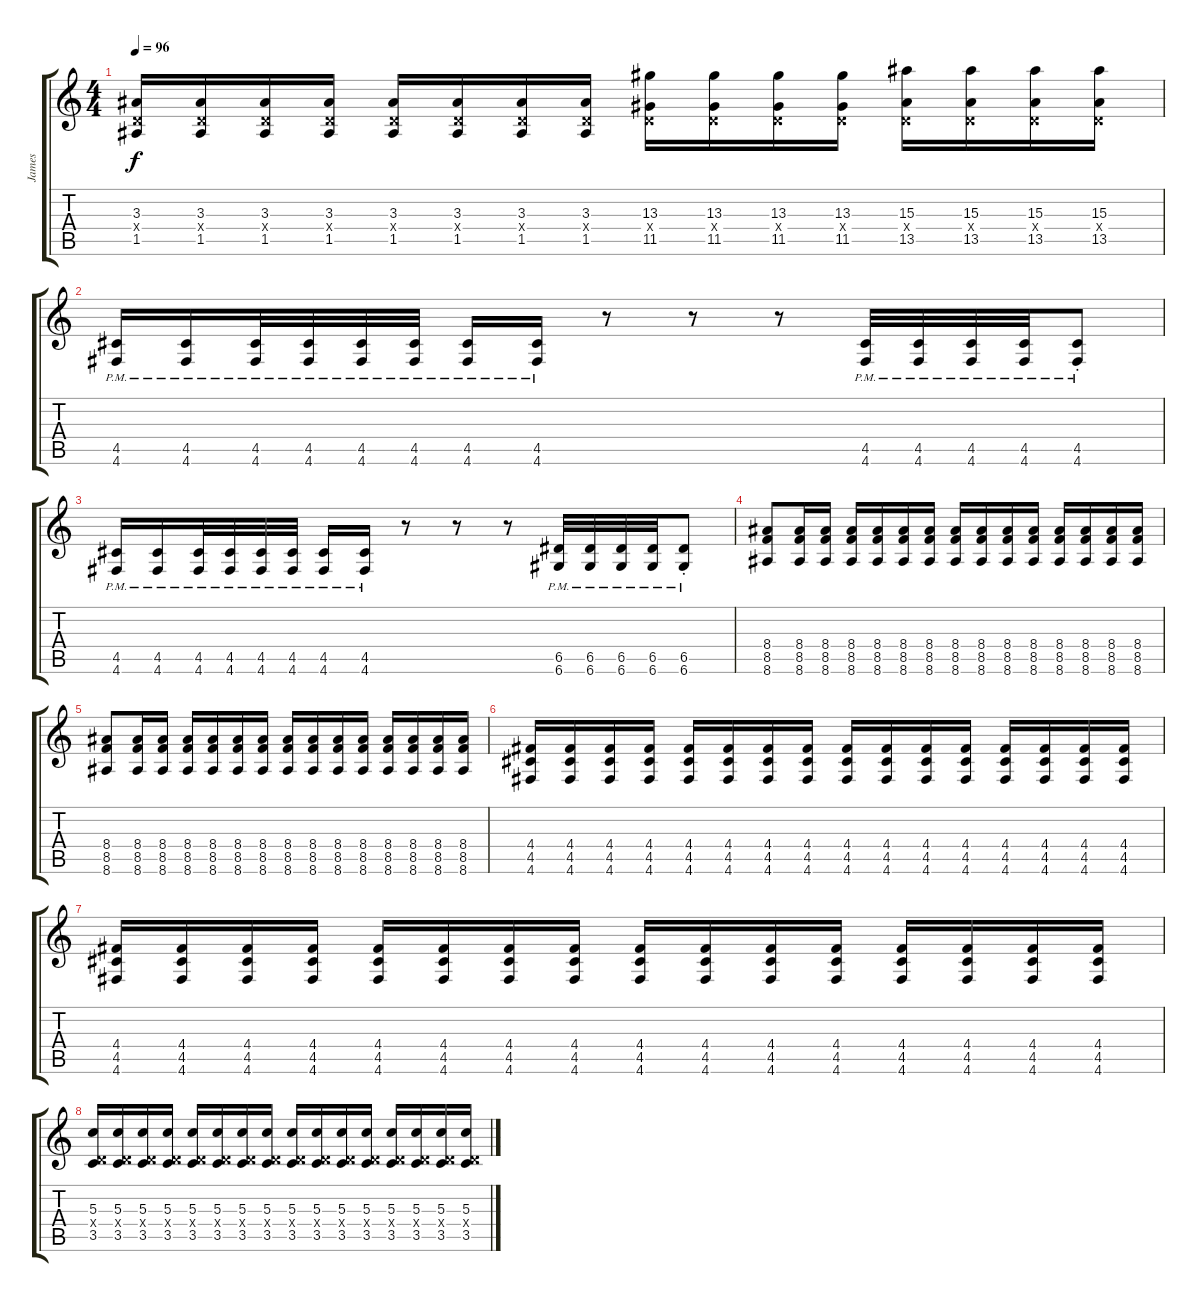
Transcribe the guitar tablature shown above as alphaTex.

\track ("James" "James") {instrument overdrivenguitar}
\staff {score tabs}
\tuning (E4 B3 G3 D3 A2 D2) {hide}
\ts (4 4)
\tempo 96
\clef g2
\ks c
(3.3 0.4{x} 1.5).16{dy f} (3.3 0.4{x} 1.5).16 (3.3 0.4{x} 1.5).16 (3.3 0.4{x} 1.5).16 (3.3 0.4{x} 1.5).16 (3.3 0.4{x} 1.5).16 (3.3 0.4{x} 1.5).16 (3.3 0.4{x} 1.5).16 (13.3 0.4{x} 11.5).16 (13.3 0.4{x} 11.5).16 (13.3 0.4{x} 11.5).16 (13.3 0.4{x} 11.5).16 (15.3 0.4{x} 13.5).16 (15.3 0.4{x} 13.5).16 (15.3 0.4{x} 13.5).16 (15.3 0.4{x} 13.5).16 |
(4.5{pm} 4.6{pm}).16 (4.5{pm} 4.6{pm}).16 (4.5{pm} 4.6{pm}).32 (4.5{pm} 4.6{pm}).32 (4.5{pm} 4.6{pm}).32 (4.5{pm} 4.6{pm}).32 (4.5{pm} 4.6{pm}).16 (4.5{pm} 4.6{pm}).16 r.8 r.8 r.8 (4.5{pm} 4.6{pm}).32 (4.5{pm} 4.6{pm}).32 (4.5{pm} 4.6{pm}).32 (4.5{pm} 4.6{pm}).32 (4.5{pm st} 4.6{pm st}).8 |
(4.5{pm} 4.6{pm}).16 (4.5{pm} 4.6{pm}).16 (4.5{pm} 4.6{pm}).32 (4.5{pm} 4.6{pm}).32 (4.5{pm} 4.6{pm}).32 (4.5{pm} 4.6{pm}).32 (4.5{pm} 4.6{pm}).16 (4.5{pm} 4.6{pm}).16 r.8 r.8 r.8 (6.5{pm} 6.6{pm}).32 (6.5{pm} 6.6{pm}).32 (6.5{pm} 6.6{pm}).32 (6.5{pm} 6.6{pm}).32 (6.5{pm st} 6.6{pm st}).8 |
(8.4 8.5 8.6).8 (8.4 8.5 8.6).16 (8.4 8.5 8.6).16 (8.4 8.5 8.6).16 (8.4 8.5 8.6).16 (8.4 8.5 8.6).16 (8.4 8.5 8.6).16 (8.4 8.5 8.6).16 (8.4 8.5 8.6).16 (8.4 8.5 8.6).16 (8.4 8.5 8.6).16 (8.4 8.5 8.6).16 (8.4 8.5 8.6).16 (8.4 8.5 8.6).16 (8.4 8.5 8.6).16 |
(8.4 8.5 8.6).8 (8.4 8.5 8.6).16 (8.4 8.5 8.6).16 (8.4 8.5 8.6).16 (8.4 8.5 8.6).16 (8.4 8.5 8.6).16 (8.4 8.5 8.6).16 (8.4 8.5 8.6).16 (8.4 8.5 8.6).16 (8.4 8.5 8.6).16 (8.4 8.5 8.6).16 (8.4 8.5 8.6).16 (8.4 8.5 8.6).16 (8.4 8.5 8.6).16 (8.4 8.5 8.6).16 |
(4.4 4.5 4.6).16 (4.4 4.5 4.6).16 (4.4 4.5 4.6).16 (4.4 4.5 4.6).16 (4.4 4.5 4.6).16 (4.4 4.5 4.6).16 (4.4 4.5 4.6).16 (4.4 4.5 4.6).16 (4.4 4.5 4.6).16 (4.4 4.5 4.6).16 (4.4 4.5 4.6).16 (4.4 4.5 4.6).16 (4.4 4.5 4.6).16 (4.4 4.5 4.6).16 (4.4 4.5 4.6).16 (4.4 4.5 4.6).16 |
(4.4 4.5 4.6).16 (4.4 4.5 4.6).16 (4.4 4.5 4.6).16 (4.4 4.5 4.6).16 (4.4 4.5 4.6).16 (4.4 4.5 4.6).16 (4.4 4.5 4.6).16 (4.4 4.5 4.6).16 (4.4 4.5 4.6).16 (4.4 4.5 4.6).16 (4.4 4.5 4.6).16 (4.4 4.5 4.6).16 (4.4 4.5 4.6).16 (4.4 4.5 4.6).16 (4.4 4.5 4.6).16 (4.4 4.5 4.6).16 |
(5.3 0.4{x} 3.5).16 (5.3 0.4{x} 3.5).16 (5.3 0.4{x} 3.5).16 (5.3 0.4{x} 3.5).16 (5.3 0.4{x} 3.5).16 (5.3 0.4{x} 3.5).16 (5.3 0.4{x} 3.5).16 (5.3 0.4{x} 3.5).16 (5.3 0.4{x} 3.5).16 (5.3 0.4{x} 3.5).16 (5.3 0.4{x} 3.5).16 (5.3 0.4{x} 3.5).16 (5.3 0.4{x} 3.5).16 (5.3 0.4{x} 3.5).16 (5.3 0.4{x} 3.5).16 (5.3 0.4{x} 3.5).16
